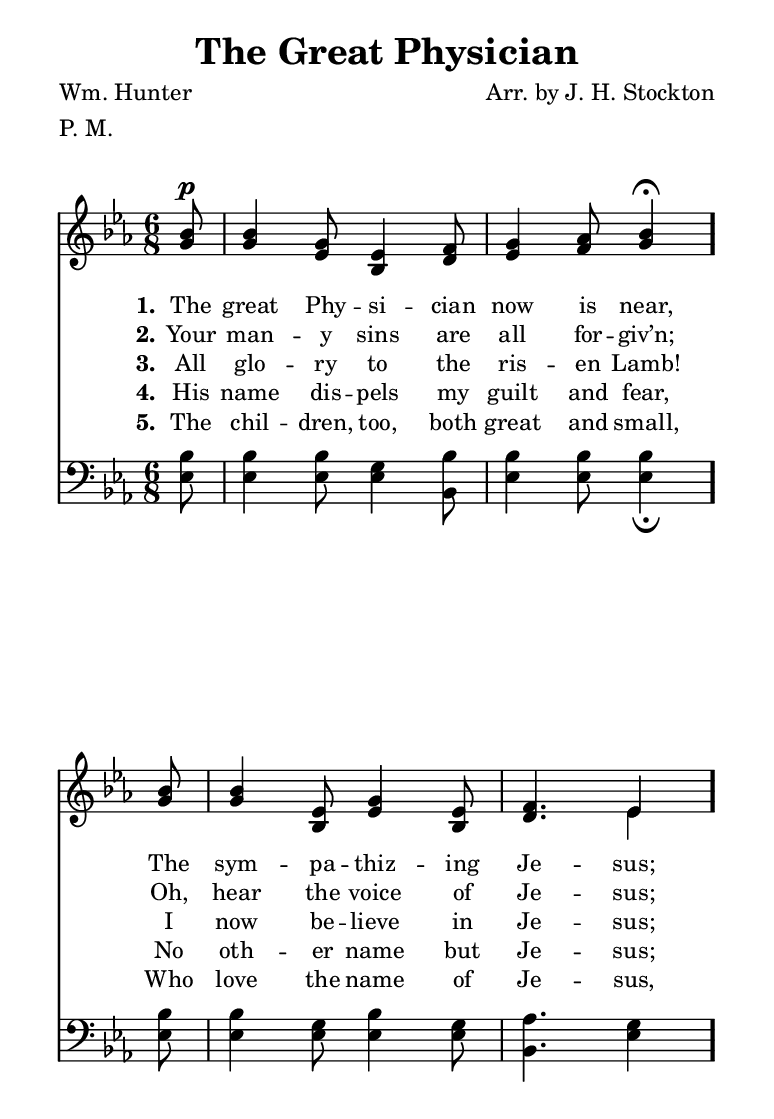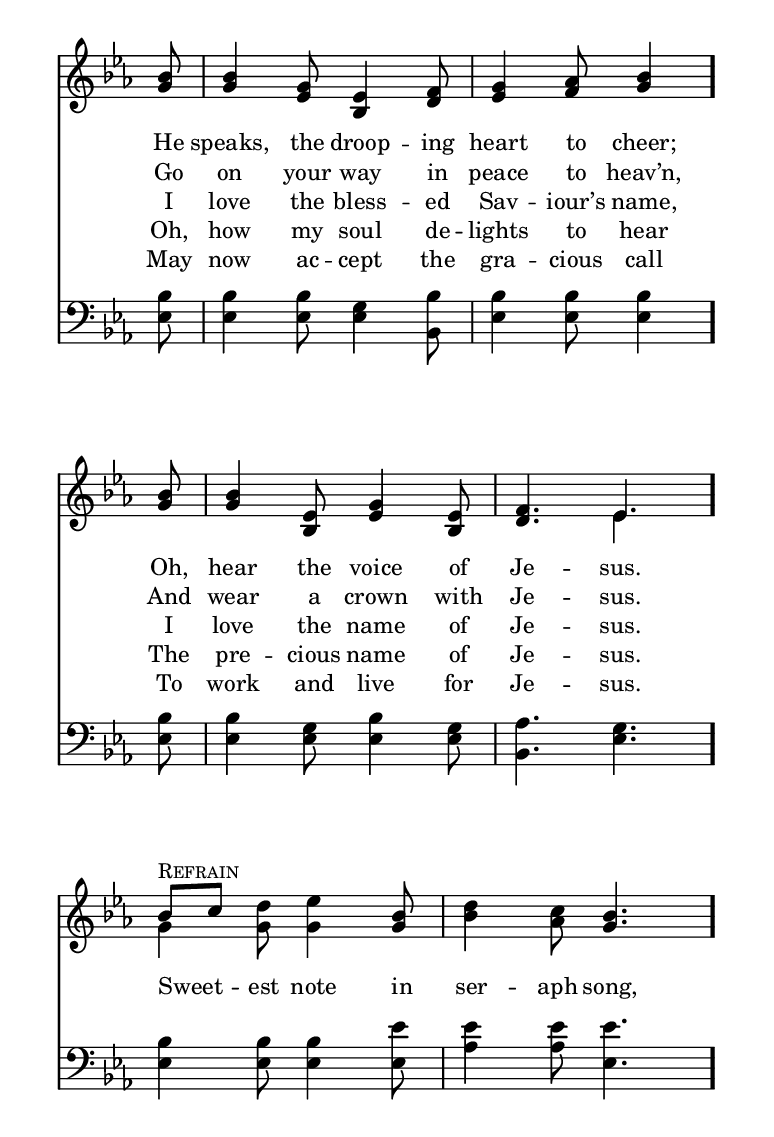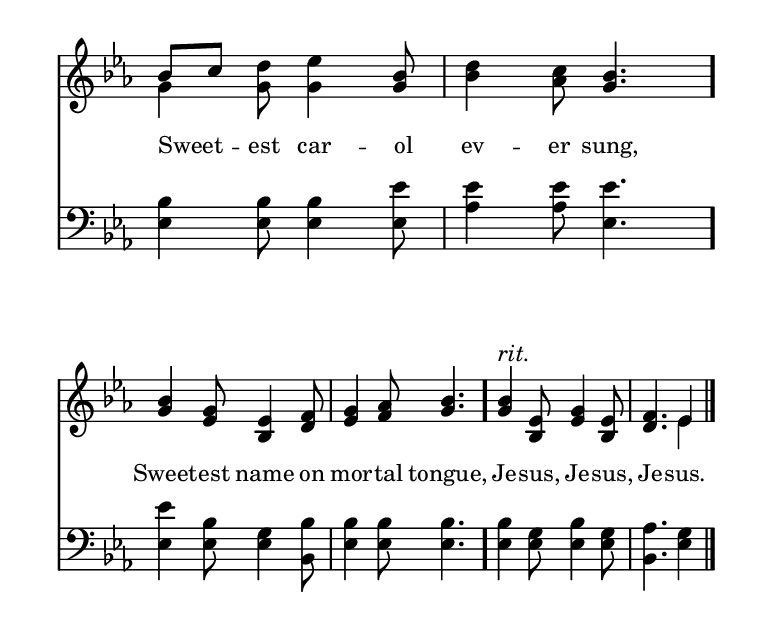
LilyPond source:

\include "common/global.ily"
\paper {
  \include "common/paper.ily"
}

\header{
  %gospel
  hymnnumber = "42"
  title = "The Great Physician"
  tunename = ""
  meter = "P. M."
  poet = "Wm. Hunter"
  composer = "Arr. by J. H. Stockton"
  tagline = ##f
}

% for fermata in MIDI
ta = { \tempo 4=80 }
tb = { \tempo 4=40 }
tc = { \tempo 4=60 }

patternAA = { \ta c8 | c4 c8 c4 c8 | c4 c8 \tb c4 \ta }
patternAB = { \ta c8 | c4 c8 c4 c8 | c4.       c4     }
patternAC = { \ta c8 | c4 c8 c4 c8 | c4 c8     c4     }
patternAD = { \ta c8 | c4 c8 c4 c8 | c4.       c4.    }
patternAE = { \ta      c4 c8 c4 c8 | c4 c8     c4.    }

patternBA = { \ta c8[ c8] c8 c4 c8 | c4 c8 c4. }
patternBB = { \ta c4      c8 c4 c8 | c4 c8 c4. }

% \tc for ritardando
patternCA = { \tc c4 c8 c4 c8 | c4. c4 }

global = {
  \include "common/overrides.ily"
  \override Staff.TimeSignature.style = #'numbered
  \time 6/8
  \override Score.MetronomeMark.transparent = ##t % hide all fermata changes too
  \ta
  \key ees \major
  \partial 8
  \autoBeamOff
}

notesSoprano = {
\global
\relative c'' {

  \changePitch \patternAA { bes^\markup { \dynamic p } | bes g ees f | g aes bes \fermata }
  \changePitch \patternAB { bes | bes ees, g ees | f ees }
  \changePitch \patternAC { bes' | bes g ees f | g aes bes }
  \changePitch \patternAD { bes | bes ees, g ees | f ees }

  << s^\markup { \small \caps "Refrain" }
  \changePitch \patternBA { bes' c d ees bes | d c bes } >>
  \changePitch \patternBA { bes c d ees bes | d c bes }
  \changePitch \patternAE { bes g ees f | g aes bes }
  \changePitch \patternCA { bes^\markup { \italic rit. } ees, g ees | f ees }

  \bar "|."

}
}

notesAlto = {
\global
\relative e' {

  \changePitch \patternAA { g | g ees bes d | ees f g }
  \changePitch \patternAB { g | g bes, ees bes | d ees }
  \changePitch \patternAC { g | g ees bes d | ees f g }
  \changePitch \patternAD { g | g bes, ees bes | d ees }

  \changePitch \patternBB { g | g g g | bes aes g }
  \changePitch \patternBB { g | g g g | bes aes g }
  \changePitch \patternAE { g ees bes d | ees f g }
  \changePitch \patternCA { g bes, ees bes | d ees }

}
}

notesTenor = {
\global
\relative a {

  \changePitch \patternAA { bes | bes bes g bes | bes bes bes }
  \changePitch \patternAB { bes | bes g bes g | aes g }
  \changePitch \patternAC { bes | bes bes g bes | bes bes bes }
  \changePitch \patternAD { bes | bes g bes g | aes g }

  \changePitch \patternBB { bes bes bes ees | ees ees ees }
  \changePitch \patternBB { bes bes bes ees | ees ees ees }
  \changePitch \patternAE { ees bes g bes | bes bes bes }
  \changePitch \patternCA { bes g bes g | aes g }

}
}

notesBass = {
\global
\relative f {

  \changePitch \patternAA { ees | ees ees ees bes | ees ees ees_\fermata }
  \changePitch \patternAB { ees | ees ees ees ees | bes ees }
  \changePitch \patternAC { ees | ees ees ees bes | ees ees ees }
  \changePitch \patternAD { ees | ees ees ees ees | bes ees }

  \changePitch \patternBB { ees ees ees ees | aes aes ees }
  \changePitch \patternBB { ees ees ees ees | aes aes ees }
  \changePitch \patternAE { ees ees ees bes | ees ees ees }
  \changePitch \patternCA { ees ees ees ees | bes ees }

}
}

Refrain = \lyricmode {

Sweet -- est note in ser -- aph song, \bar "."
Sweet -- est car -- ol ev -- er sung, \bar "." \break
Sweet -- est name on mor -- tal tongue, \bar "."
Je -- sus, Je -- sus, Je -- sus. \bar "." \break

}

wordsA = \lyricmode {
\set stanza = "1."

The great Phy -- si -- cian now is near, \bar "."
The sym -- pa -- thiz -- ing Je -- sus; \bar "." \break
He speaks, the droop -- ing heart to cheer; \bar "."
Oh, hear the voice of Je -- sus. \bar "." \break

}

wordsB = \lyricmode {
\set stanza = "2."

Your man -- y sins are all for -- giv’n;
Oh, hear the voice of Je -- sus;
Go on your way in peace to heav’n,
And wear a crown with Je -- sus.

\Refrain

}

wordsC = \lyricmode {
\set stanza = "3."

All glo -- ry to the ris -- en Lamb!
I now be -- lieve in Je -- sus;
I love the bless -- ed Sav -- iour’s name,
I love the name of Je -- sus.

}

wordsD = \lyricmode {
\set stanza = "4."

His name dis -- pels my guilt and fear,
No oth -- er name but Je -- sus;
Oh, how my soul de -- lights to hear
The pre -- cious name of Je -- sus.

}

wordsE = \lyricmode {
\set stanza = "5."

The chil -- dren, too, both great and small,
Who love the name of Je -- sus,
May now ac -- cept the gra -- cious call
To work and live for Je -- sus.

}

\score {
  \context ChoirStaff <<
    \context Staff = upper <<
      \set Staff.autoBeaming = ##f
      \set ChoirStaff.systemStartDelimiter = #'SystemStartBar
      \set ChoirStaff.printPartCombineTexts = ##f
      \partcombine #'(2 . 9) \notesSoprano \notesAlto
      \context NullVoice = sopranos { \voiceOne << \notesSoprano >> }
      \context NullVoice = altos { \voiceTwo << \notesAlto >> }
      \context Lyrics = one   \lyricsto sopranos \wordsA
      \context Lyrics = two   \lyricsto sopranos \wordsB
      \context Lyrics = three \lyricsto sopranos \wordsC
      \context Lyrics = four  \lyricsto sopranos \wordsD
      \context Lyrics = five  \lyricsto sopranos \wordsE
    >>
    \context Staff = men <<
      \set Staff.autoBeaming = ##f
      \clef bass
      \set ChoirStaff.printPartCombineTexts = ##f
      \partcombine #'(2 . 9) \notesTenor \notesBass
      \context NullVoice = tenors { \voiceOne << \notesTenor >> }
      \context NullVoice = basses { \voiceTwo << \notesBass >> }
    >>
  >>
  \layout {
    \include "common/layout.ily"
  }
  \midi{
    \include "common/midi.ily"
  }
}

\version "2.19.49"  % necessary for upgrading to future LilyPond versions.

% vi:set et ts=2 sw=2 ai nocindent syntax=lilypond:
